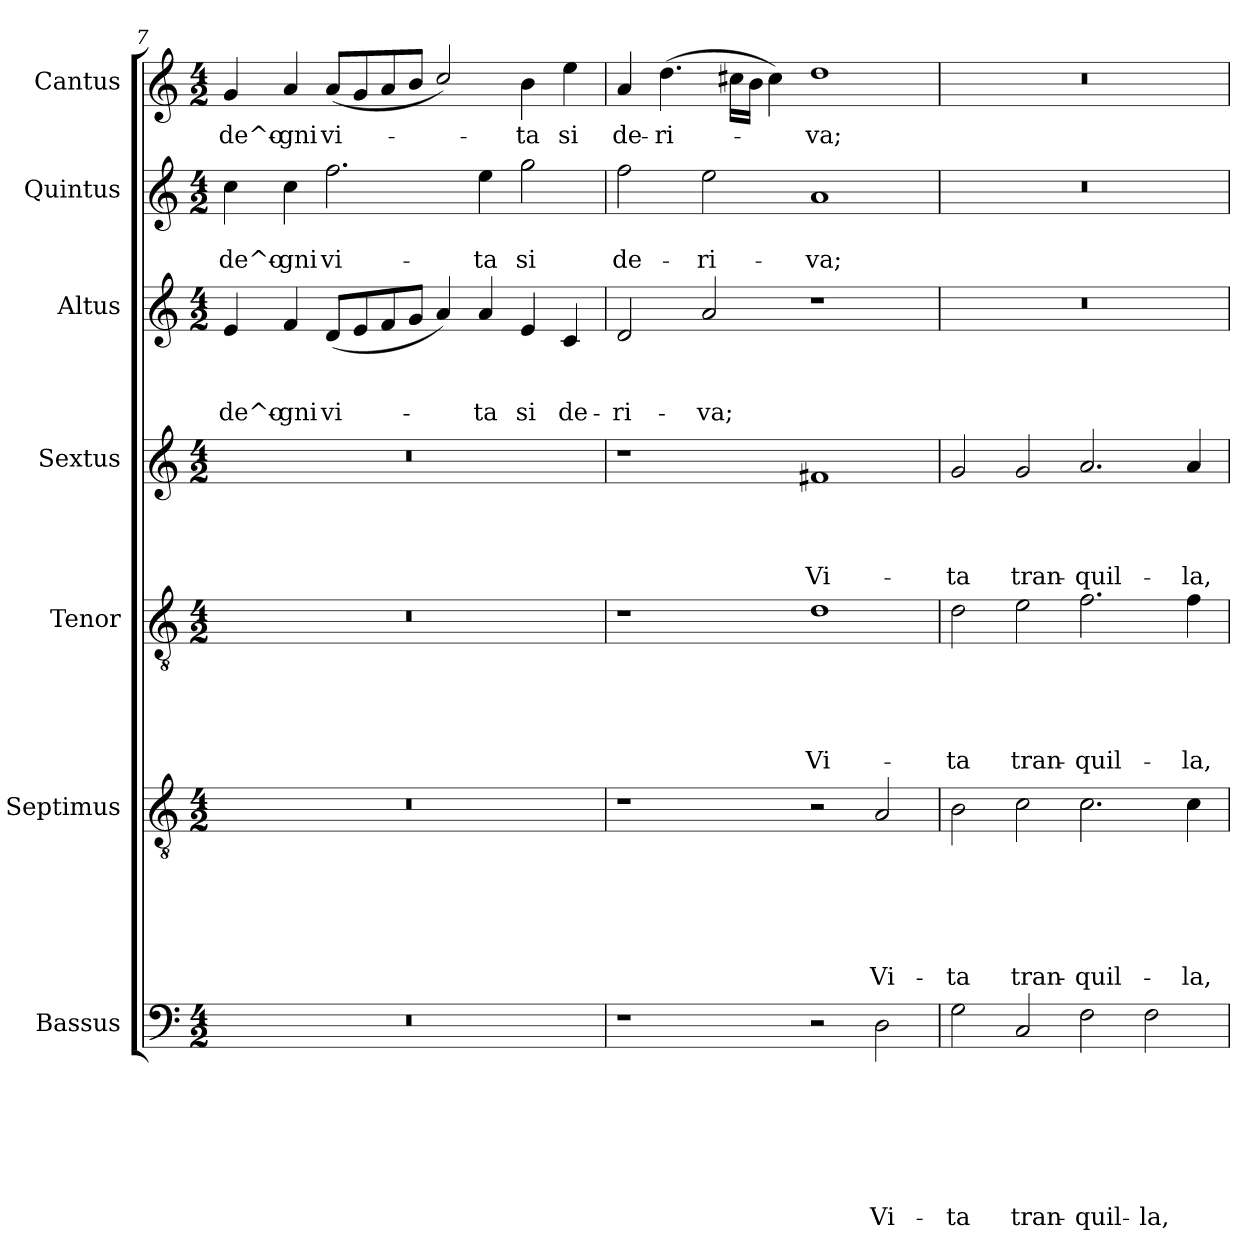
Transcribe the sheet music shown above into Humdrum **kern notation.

**kern	**text	**text	**text	**text	**text	**text	**text	**kern	**text	**text	**text	**text	**text	**text	**kern	**text	**text	**text	**text	**text	**kern	**text	**text	**text	**text	**kern	**text	**text	**text	**kern	**text	**text	**kern	**text
*part7	*part7	*part7	*part7	*part7	*part7	*part7	*part7	*part6	*part6	*part6	*part6	*part6	*part6	*part6	*part5	*part5	*part5	*part5	*part5	*part5	*part4	*part4	*part4	*part4	*part4	*part3	*part3	*part3	*part3	*part2	*part2	*part2	*part1	*part1
*staff7	*staff7	*staff7	*staff7	*staff7	*staff7	*staff7	*staff7	*staff6	*staff6	*staff6	*staff6	*staff6	*staff6	*staff6	*staff5	*staff5	*staff5	*staff5	*staff5	*staff5	*staff4	*staff4	*staff4	*staff4	*staff4	*staff3	*staff3	*staff3	*staff3	*staff2	*staff2	*staff2	*staff1	*staff1
*I"Bassus	*	*	*	*	*	*	*	*I"Septimus	*	*	*	*	*	*	*I"Tenor	*	*	*	*	*	*I"Sextus	*	*	*	*	*I"Altus	*	*	*	*I"Quintus	*	*	*I"Cantus	*
!!LO:PB:g=z
*clefF4	*	*	*	*	*	*	*	*clefGv2	*	*	*	*	*	*	*clefGv2	*	*	*	*	*	*clefG2	*	*	*	*	*clefG2	*	*	*	*clefG2	*	*	*clefG2	*
*k[]	*	*	*	*	*	*	*	*k[]	*	*	*	*	*	*	*k[]	*	*	*	*	*	*k[]	*	*	*	*	*k[]	*	*	*	*k[]	*	*	*k[]	*
*C:	*	*	*	*	*	*	*	*C:	*	*	*	*	*	*	*C:	*	*	*	*	*	*C:	*	*	*	*	*C:	*	*	*	*C:	*	*	*C:	*
*M4/2	*	*	*	*	*	*	*	*M4/2	*	*	*	*	*	*	*M4/2	*	*	*	*	*	*M4/2	*	*	*	*	*M4/2	*	*	*	*M4/2	*	*	*M4/2	*
=7	=7	=7	=7	=7	=7	=7	=7	=7	=7	=7	=7	=7	=7	=7	=7	=7	=7	=7	=7	=7	=7	=7	=7	=7	=7	=7	=7	=7	=7	=7	=7	=7	=7	=7
!	!	!	!	!	!	!	!	!	!	!	!	!	!	!	!	!	!	!	!	!	!	!	!	!	!	!	!	!	!LO:LY:b	!	!	!LO:LY:b	!	!LO:LY:b
0r	.	.	.	.	.	.	.	0r	.	.	.	.	.	.	0r	.	.	.	.	.	0r	.	.	.	.	4e/	.	.	-de^o-	4cc\	.	-de^o-	4g/	-de^o-
!	!	!	!	!	!	!	!	!	!	!	!	!	!	!	!	!	!	!	!	!	!	!	!	!	!	!	!	!	!LO:LY:b	!	!	!LO:LY:b	!	!LO:LY:b
.	.	.	.	.	.	.	.	.	.	.	.	.	.	.	.	.	.	.	.	.	.	.	.	.	.	4f/	.	.	-gni	4cc\	.	-gni	4a/	-gni
!	!	!	!	!	!	!	!	!	!	!	!	!	!	!	!	!	!	!	!	!	!	!	!	!	!	!	!	!	!LO:LY:b	!	!	!LO:LY:b	!	!LO:LY:b
.	.	.	.	.	.	.	.	.	.	.	.	.	.	.	.	.	.	.	.	.	.	.	.	.	.	(<8d/L	.	.	vi-	2.ff\	.	vi-	(<8a/L	vi-
.	.	.	.	.	.	.	.	.	.	.	.	.	.	.	.	.	.	.	.	.	.	.	.	.	.	8e/	.	.	.	.	.	.	8g/	.
.	.	.	.	.	.	.	.	.	.	.	.	.	.	.	.	.	.	.	.	.	.	.	.	.	.	8f/	.	.	.	.	.	.	8a/	.
.	.	.	.	.	.	.	.	.	.	.	.	.	.	.	.	.	.	.	.	.	.	.	.	.	.	8g/J	.	.	.	.	.	.	8b/J	.
.	.	.	.	.	.	.	.	.	.	.	.	.	.	.	.	.	.	.	.	.	.	.	.	.	.	4a/)	.	.	.	.	.	.	2cc/)	.
!	!	!	!	!	!	!	!	!	!	!	!	!	!	!	!	!	!	!	!	!	!	!	!	!	!	!	!	!	!LO:LY:b	!	!	!LO:LY:b	!	!
.	.	.	.	.	.	.	.	.	.	.	.	.	.	.	.	.	.	.	.	.	.	.	.	.	.	4a/	.	.	-ta	4ee\	.	-ta	.	.
!	!	!	!	!	!	!	!	!	!	!	!	!	!	!	!	!	!	!	!	!	!	!	!	!	!	!	!	!	!LO:LY:b	!	!	!LO:LY:b	!	!LO:LY:b
.	.	.	.	.	.	.	.	.	.	.	.	.	.	.	.	.	.	.	.	.	.	.	.	.	.	4e/	.	.	si	2gg\	.	si	4b\	-ta
!	!	!	!	!	!	!	!	!	!	!	!	!	!	!	!	!	!	!	!	!	!	!	!	!	!	!	!	!	!LO:LY:b	!	!	!	!	!LO:LY:b
.	.	.	.	.	.	.	.	.	.	.	.	.	.	.	.	.	.	.	.	.	.	.	.	.	.	4c/	.	.	de-	.	.	.	4ee\	si
=8	=8	=8	=8	=8	=8	=8	=8	=8	=8	=8	=8	=8	=8	=8	=8	=8	=8	=8	=8	=8	=8	=8	=8	=8	=8	=8	=8	=8	=8	=8	=8	=8	=8	=8
!	!	!	!	!	!	!	!	!	!	!	!	!	!	!	!	!	!	!	!	!	!	!	!	!	!	!	!	!	!LO:LY:b	!	!	!LO:LY:b	!	!LO:LY:b
1r	.	.	.	.	.	.	.	1r	.	.	.	.	.	.	1r	.	.	.	.	.	1r	.	.	.	.	2d/	.	.	-ri-	2ff\	.	de-	4a/	de-
!	!	!	!	!	!	!	!	!	!	!	!	!	!	!	!	!	!	!	!	!	!	!	!	!	!	!	!	!	!	!	!	!	!	!LO:LY:b
.	.	.	.	.	.	.	.	.	.	.	.	.	.	.	.	.	.	.	.	.	.	.	.	.	.	.	.	.	.	.	.	.	(>4.dd\	-ri-
!	!	!	!	!	!	!	!	!	!	!	!	!	!	!	!	!	!	!	!	!	!	!	!	!	!	!	!	!	!LO:LY:b	!	!	!LO:LY:b	!	!
.	.	.	.	.	.	.	.	.	.	.	.	.	.	.	.	.	.	.	.	.	.	.	.	.	.	2a/	.	.	-va;	2ee\	.	-ri-	.	.
.	.	.	.	.	.	.	.	.	.	.	.	.	.	.	.	.	.	.	.	.	.	.	.	.	.	.	.	.	.	.	.	.	16cc#X\LL	.
.	.	.	.	.	.	.	.	.	.	.	.	.	.	.	.	.	.	.	.	.	.	.	.	.	.	.	.	.	.	.	.	.	16b\JJ	.
.	.	.	.	.	.	.	.	.	.	.	.	.	.	.	.	.	.	.	.	.	.	.	.	.	.	.	.	.	.	.	.	.	4cc#\)	.
!	!	!	!	!	!	!	!	!	!	!	!	!	!	!	!	!	!	!	!	!LO:LY:b	!	!	!	!	!LO:LY:b	!	!	!	!	!	!	!LO:LY:b	!	!LO:LY:b
2r	.	.	.	.	.	.	.	2r	.	.	.	.	.	.	1d	.	.	.	.	Vi-	1f#X	.	.	.	Vi-	1r	.	.	.	1a	.	-va;	1dd	-va;
!	!	!	!	!	!	!	!LO:LY:b	!	!	!	!	!	!	!LO:LY:b	!	!	!	!	!	!	!	!	!	!	!	!	!	!	!	!	!	!	!	!
2D\	.	.	.	.	.	.	Vi-	2A/	.	.	.	.	.	Vi-	.	.	.	.	.	.	.	.	.	.	.	.	.	.	.	.	.	.	.	.
=9	=9	=9	=9	=9	=9	=9	=9	=9	=9	=9	=9	=9	=9	=9	=9	=9	=9	=9	=9	=9	=9	=9	=9	=9	=9	=9	=9	=9	=9	=9	=9	=9	=9	=9
!	!	!	!	!	!	!	!LO:LY:b	!	!	!	!	!	!	!LO:LY:b	!	!	!	!	!	!LO:LY:b	!	!	!	!	!LO:LY:b	!	!	!	!	!	!	!	!	!
2G\	.	.	.	.	.	.	-ta	2B\	.	.	.	.	.	-ta	2d\	.	.	.	.	-ta	2g/	.	.	.	-ta	0r	.	.	.	0r	.	.	0r	.
!	!	!	!	!	!	!	!LO:LY:b	!	!	!	!	!	!	!LO:LY:b	!	!	!	!	!	!LO:LY:b	!	!	!	!	!LO:LY:b	!	!	!	!	!	!	!	!	!
2C/	.	.	.	.	.	.	tran-	2c\	.	.	.	.	.	tran-	2e\	.	.	.	.	tran-	2g/	.	.	.	tran-	.	.	.	.	.	.	.	.	.
!	!	!	!	!	!	!	!LO:LY:b	!	!	!	!	!	!	!LO:LY:b	!	!	!	!	!	!LO:LY:b	!	!	!	!	!LO:LY:b	!	!	!	!	!	!	!	!	!
2F\	.	.	.	.	.	.	-quil-	2.c\	.	.	.	.	.	-quil-	2.f\	.	.	.	.	-quil-	2.a/	.	.	.	-quil-	.	.	.	.	.	.	.	.	.
!	!	!	!	!	!	!	!LO:LY:b	!	!	!	!	!	!	!	!	!	!	!	!	!	!	!	!	!	!	!	!	!	!	!	!	!	!	!
2F\	.	.	.	.	.	.	-la,	.	.	.	.	.	.	.	.	.	.	.	.	.	.	.	.	.	.	.	.	.	.	.	.	.	.	.
!	!	!	!	!	!	!	!	!	!	!	!	!	!	!LO:LY:b	!	!	!	!	!	!LO:LY:b	!	!	!	!	!LO:LY:b	!	!	!	!	!	!	!	!	!
.	.	.	.	.	.	.	.	4c\	.	.	.	.	.	-la,	4f\	.	.	.	.	-la,	4a/	.	.	.	-la,	.	.	.	.	.	.	.	.	.
=	=	=	=	=	=	=	=	=	=	=	=	=	=	=	=	=	=	=	=	=	=	=	=	=	=	=	=	=	=	=	=	=	=	=
*-	*-	*-	*-	*-	*-	*-	*-	*-	*-	*-	*-	*-	*-	*-	*-	*-	*-	*-	*-	*-	*-	*-	*-	*-	*-	*-	*-	*-	*-	*-	*-	*-	*-	*-
